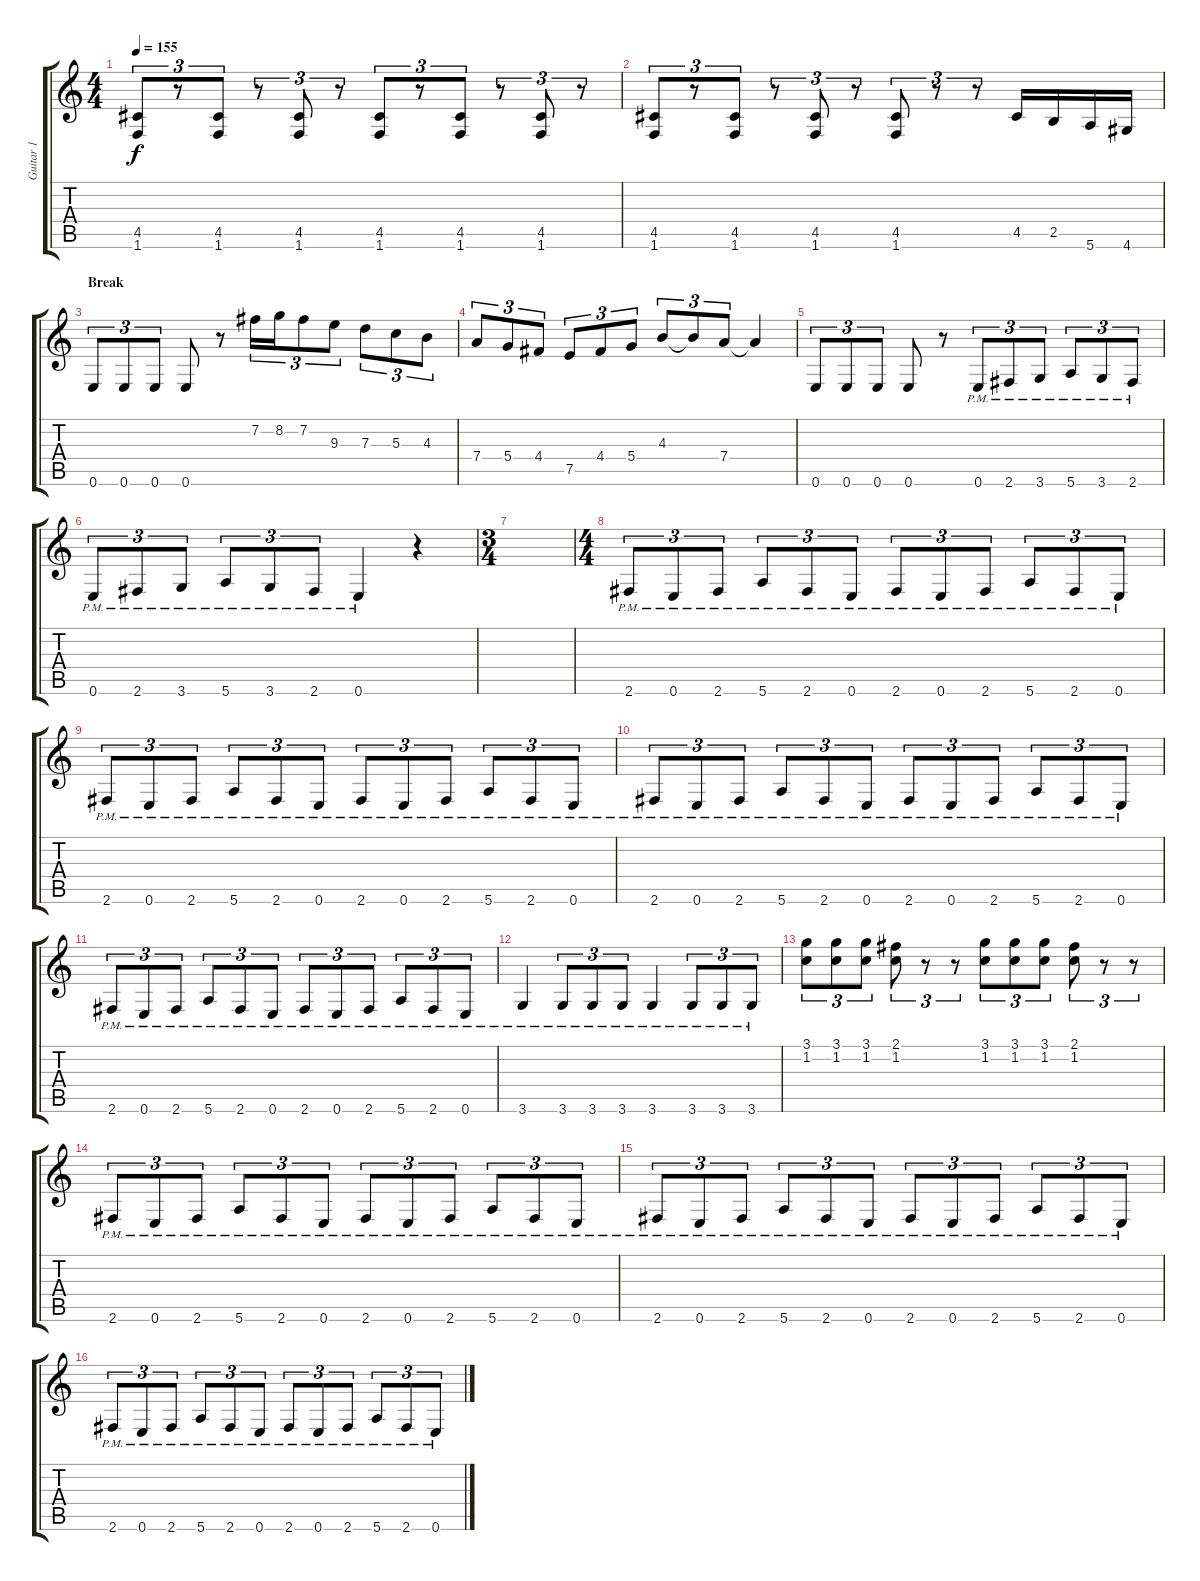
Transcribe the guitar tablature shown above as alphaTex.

\track ("Guitar 1" "Guitar 1") {instrument distortionguitar}
\staff {score tabs}
\tuning (E4 B3 G3 D3 A2 E2) {hide}
\ts (4 4)
\tempo 155
\clef g2
\ks c
(4.5 1.6).8{tu (3 2) dy f} r.8{tu (3 2)} (4.5 1.6).8{tu (3 2)} r.8{tu (3 2)} (4.5 1.6).8{tu (3 2)} r.8{tu (3 2)} (4.5 1.6).8{tu (3 2)} r.8{tu (3 2)} (4.5 1.6).8{tu (3 2)} r.8{tu (3 2)} (4.5 1.6).8{tu (3 2)} r.8{tu (3 2)} |
(4.5 1.6).8{tu (3 2)} r.8{tu (3 2)} (4.5 1.6).8{tu (3 2)} r.8{tu (3 2)} (4.5 1.6).8{tu (3 2)} r.8{tu (3 2)} (4.5 1.6).8{tu (3 2)} r.8{tu (3 2)} r.8{tu (3 2)} 4.5.16 2.5.16 5.6.16 4.6.16 |
\section ("" "Break")
0.6.8{tu (3 2)} 0.6.8{tu (3 2)} 0.6.8{tu (3 2)} 0.6.8 r.8 7.2.16{tu (3 2)} 8.2.16{tu (3 2)} 7.2.8{tu (3 2)} 9.3.8{tu (3 2)} 7.3.8{tu (3 2)} 5.3.8{tu (3 2)} 4.3.8{tu (3 2)} |
7.4.8{tu (3 2)} 5.4.8{tu (3 2)} 4.4.8{tu (3 2)} 7.5.8{tu (3 2)} 4.4.8{tu (3 2)} 5.4.8{tu (3 2)} 4.3.8{tu (3 2)} 4.3{t}.8{tu (3 2)} 7.4.8{tu (3 2)} 7.4{t}.4 |
0.6.8{tu (3 2)} 0.6.8{tu (3 2)} 0.6.8{tu (3 2)} 0.6.8 r.8 0.6{pm}.8{tu (3 2)} 2.6{pm}.8{tu (3 2)} 3.6{pm}.8{tu (3 2)} 5.6{pm}.8{tu (3 2)} 3.6{pm}.8{tu (3 2)} 2.6{pm}.8{tu (3 2)} |
0.6{pm}.8{tu (3 2)} 2.6{pm}.8{tu (3 2)} 3.6{pm}.8{tu (3 2)} 5.6{pm}.8{tu (3 2)} 3.6{pm}.8{tu (3 2)} 2.6{pm}.8{tu (3 2)} 0.6{pm}.4 r.4 |
\ts (3 4)
|
\ts (4 4)
2.6{pm}.8{tu (3 2)} 0.6{pm}.8{tu (3 2)} 2.6{pm}.8{tu (3 2)} 5.6{pm}.8{tu (3 2)} 2.6{pm}.8{tu (3 2)} 0.6{pm}.8{tu (3 2)} 2.6{pm}.8{tu (3 2)} 0.6{pm}.8{tu (3 2)} 2.6{pm}.8{tu (3 2)} 5.6{pm}.8{tu (3 2)} 2.6{pm}.8{tu (3 2)} 0.6{pm}.8{tu (3 2)} |
2.6{pm}.8{tu (3 2)} 0.6{pm}.8{tu (3 2)} 2.6{pm}.8{tu (3 2)} 5.6{pm}.8{tu (3 2)} 2.6{pm}.8{tu (3 2)} 0.6{pm}.8{tu (3 2)} 2.6{pm}.8{tu (3 2)} 0.6{pm}.8{tu (3 2)} 2.6{pm}.8{tu (3 2)} 5.6{pm}.8{tu (3 2)} 2.6{pm}.8{tu (3 2)} 0.6{pm}.8{tu (3 2)} |
2.6{pm}.8{tu (3 2)} 0.6{pm}.8{tu (3 2)} 2.6{pm}.8{tu (3 2)} 5.6{pm}.8{tu (3 2)} 2.6{pm}.8{tu (3 2)} 0.6{pm}.8{tu (3 2)} 2.6{pm}.8{tu (3 2)} 0.6{pm}.8{tu (3 2)} 2.6{pm}.8{tu (3 2)} 5.6{pm}.8{tu (3 2)} 2.6{pm}.8{tu (3 2)} 0.6{pm}.8{tu (3 2)} |
2.6{pm}.8{tu (3 2)} 0.6{pm}.8{tu (3 2)} 2.6{pm}.8{tu (3 2)} 5.6{pm}.8{tu (3 2)} 2.6{pm}.8{tu (3 2)} 0.6{pm}.8{tu (3 2)} 2.6{pm}.8{tu (3 2)} 0.6{pm}.8{tu (3 2)} 2.6{pm}.8{tu (3 2)} 5.6{pm}.8{tu (3 2)} 2.6{pm}.8{tu (3 2)} 0.6{pm}.8{tu (3 2)} |
3.6{pm}.4 3.6{pm}.8{tu (3 2)} 3.6{pm}.8{tu (3 2)} 3.6{pm}.8{tu (3 2)} 3.6{pm}.4 3.6{pm}.8{tu (3 2)} 3.6{pm}.8{tu (3 2)} 3.6{pm}.8{tu (3 2)} |
(3.1 1.2).8{tu (3 2)} (3.1 1.2).8{tu (3 2)} (3.1 1.2).8{tu (3 2)} (2.1 1.2).8{tu (3 2)} r.8{tu (3 2)} r.8{tu (3 2)} (3.1 1.2).8{tu (3 2)} (3.1 1.2).8{tu (3 2)} (3.1 1.2).8{tu (3 2)} (2.1 1.2).8{tu (3 2)} r.8{tu (3 2)} r.8{tu (3 2)} |
2.6{pm}.8{tu (3 2)} 0.6{pm}.8{tu (3 2)} 2.6{pm}.8{tu (3 2)} 5.6{pm}.8{tu (3 2)} 2.6{pm}.8{tu (3 2)} 0.6{pm}.8{tu (3 2)} 2.6{pm}.8{tu (3 2)} 0.6{pm}.8{tu (3 2)} 2.6{pm}.8{tu (3 2)} 5.6{pm}.8{tu (3 2)} 2.6{pm}.8{tu (3 2)} 0.6{pm}.8{tu (3 2)} |
2.6{pm}.8{tu (3 2)} 0.6{pm}.8{tu (3 2)} 2.6{pm}.8{tu (3 2)} 5.6{pm}.8{tu (3 2)} 2.6{pm}.8{tu (3 2)} 0.6{pm}.8{tu (3 2)} 2.6{pm}.8{tu (3 2)} 0.6{pm}.8{tu (3 2)} 2.6{pm}.8{tu (3 2)} 5.6{pm}.8{tu (3 2)} 2.6{pm}.8{tu (3 2)} 0.6{pm}.8{tu (3 2)} |
2.6{pm}.8{tu (3 2)} 0.6{pm}.8{tu (3 2)} 2.6{pm}.8{tu (3 2)} 5.6{pm}.8{tu (3 2)} 2.6{pm}.8{tu (3 2)} 0.6{pm}.8{tu (3 2)} 2.6{pm}.8{tu (3 2)} 0.6{pm}.8{tu (3 2)} 2.6{pm}.8{tu (3 2)} 5.6{pm}.8{tu (3 2)} 2.6{pm}.8{tu (3 2)} 0.6{pm}.8{tu (3 2)}
